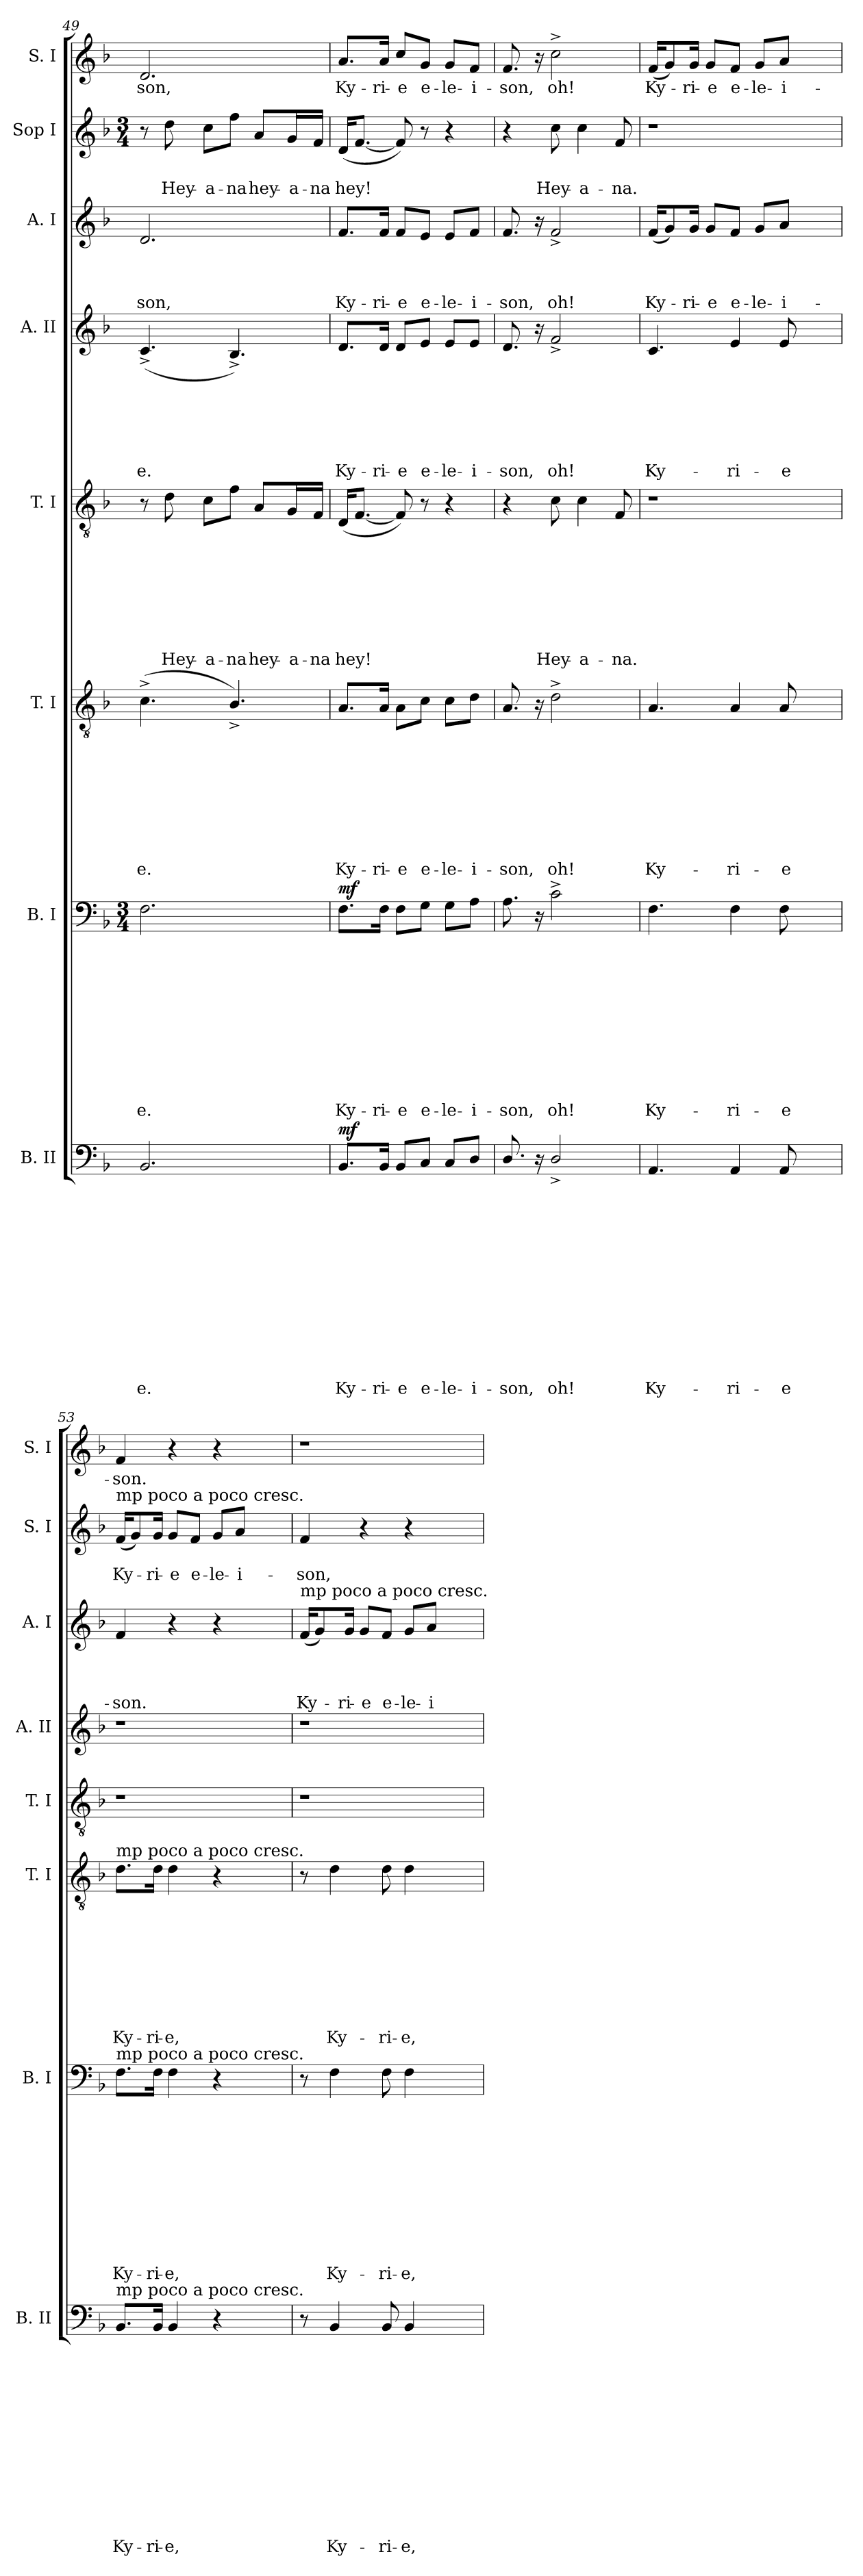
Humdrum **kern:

**kern	**text	**text	**text	**text	**text	**text	**text	**text	**text	**text	**text	**text	**text	**dynam	**kern	**text	**text	**text	**text	**text	**text	**text	**text	**text	**text	**text	**dynam	**kern	**text	**text	**text	**text	**text	**text	**text	**text	**text	**kern	**text	**text	**text	**text	**text	**text	**text	**text	**kern	**text	**text	**text	**text	**text	**text	**kern	**text	**text	**text	**text	**kern	**text	**text	**kern	**text
*part8	*part8	*part8	*part8	*part8	*part8	*part8	*part8	*part8	*part8	*part8	*part8	*part8	*part8	*part8	*part7	*part7	*part7	*part7	*part7	*part7	*part7	*part7	*part7	*part7	*part7	*part7	*part7	*part6	*part6	*part6	*part6	*part6	*part6	*part6	*part6	*part6	*part6	*part5	*part5	*part5	*part5	*part5	*part5	*part5	*part5	*part5	*part4	*part4	*part4	*part4	*part4	*part4	*part4	*part3	*part3	*part3	*part3	*part3	*part2	*part2	*part2	*part1	*part1
*staff8	*staff8	*staff8	*staff8	*staff8	*staff8	*staff8	*staff8	*staff8	*staff8	*staff8	*staff8	*staff8	*staff8	*staff8	*staff7	*staff7	*staff7	*staff7	*staff7	*staff7	*staff7	*staff7	*staff7	*staff7	*staff7	*staff7	*staff7	*staff6	*staff6	*staff6	*staff6	*staff6	*staff6	*staff6	*staff6	*staff6	*staff6	*staff5	*staff5	*staff5	*staff5	*staff5	*staff5	*staff5	*staff5	*staff5	*staff4	*staff4	*staff4	*staff4	*staff4	*staff4	*staff4	*staff3	*staff3	*staff3	*staff3	*staff3	*staff2	*staff2	*staff2	*staff1	*staff1
*I"B. II	*	*	*	*	*	*	*	*	*	*	*	*	*	*	*I"B. I	*	*	*	*	*	*	*	*	*	*	*	*	*I"T. I	*	*	*	*	*	*	*	*	*	*I"T. I	*	*	*	*	*	*	*	*	*I"A. II	*	*	*	*	*	*	*I"A. I	*	*	*	*	*I"Sop I	*	*	*I"S. I	*
*I'B. II	*	*	*	*	*	*	*	*	*	*	*	*	*	*	*I'B. I	*	*	*	*	*	*	*	*	*	*	*	*	*I'T. I	*	*	*	*	*	*	*	*	*	*I'T. I	*	*	*	*	*	*	*	*	*I'A. II	*	*	*	*	*	*	*I'A. I	*	*	*	*	*I'S. I	*	*	*I'S. I	*
*clefF4	*	*	*	*	*	*	*	*	*	*	*	*	*	*	*clefF4	*	*	*	*	*	*	*	*	*	*	*	*	*clefGv2	*	*	*	*	*	*	*	*	*	*clefGv2	*	*	*	*	*	*	*	*	*clefG2	*	*	*	*	*	*	*clefG2	*	*	*	*	*clefG2	*	*	*clefG2	*
*k[b-]	*	*	*	*	*	*	*	*	*	*	*	*	*	*	*k[b-]	*	*	*	*	*	*	*	*	*	*	*	*	*k[b-]	*	*	*	*	*	*	*	*	*	*k[b-]	*	*	*	*	*	*	*	*	*k[b-]	*	*	*	*	*	*	*k[b-]	*	*	*	*	*k[b-]	*	*	*k[b-]	*
*F:	*	*	*	*	*	*	*	*	*	*	*	*	*	*	*F:	*	*	*	*	*	*	*	*	*	*	*	*	*F:	*	*	*	*	*	*	*	*	*	*F:	*	*	*	*	*	*	*	*	*F:	*	*	*	*	*	*	*F:	*	*	*	*	*F:	*	*	*F:	*
*	*	*	*	*	*	*	*	*	*	*	*	*	*	*	*M3/4	*	*	*	*	*	*	*	*	*	*	*	*	*	*	*	*	*	*	*	*	*	*	*	*	*	*	*	*	*	*	*	*	*	*	*	*	*	*	*	*	*	*	*	*M3/4	*	*	*	*
=49	=49	=49	=49	=49	=49	=49	=49	=49	=49	=49	=49	=49	=49	=49	=49	=49	=49	=49	=49	=49	=49	=49	=49	=49	=49	=49	=49	=49	=49	=49	=49	=49	=49	=49	=49	=49	=49	=49	=49	=49	=49	=49	=49	=49	=49	=49	=49	=49	=49	=49	=49	=49	=49	=49	=49	=49	=49	=49	=49	=49	=49	=49	=49
!	!	!	!	!	!	!	!	!	!	!	!	!	!LO:LY:b	!	!	!	!	!	!	!	!	!	!	!	!	!LO:LY:b	!	!	!	!	!	!	!	!	!	!	!LO:LY:b	!	!	!	!	!	!	!	!	!	!	!	!	!	!	!	!LO:LY:b	!	!	!	!	!LO:LY:b	!	!	!	!	!LO:LY:b
2.BB-/	.	.	.	.	.	.	.	.	.	.	.	.	-e.	.	2.F\	.	.	.	.	.	.	.	.	.	.	-e.	.	(>4.c^>\	.	.	.	.	.	.	.	.	-e.	8r	.	.	.	.	.	.	.	.	(<4.c^</	.	.	.	.	.	-e.	2.d/	.	.	.	-son,	8r	.	.	2.d/	-son,
!	!	!	!	!	!	!	!	!	!	!	!	!	!	!	!	!	!	!	!	!	!	!	!	!	!	!	!	!	!	!	!	!	!	!	!	!	!	!	!	!	!	!	!	!	!	!LO:LY:b	!	!	!	!	!	!	!	!	!	!	!	!	!	!	!LO:LY:b	!	!
.	.	.	.	.	.	.	.	.	.	.	.	.	.	.	.	.	.	.	.	.	.	.	.	.	.	.	.	.	.	.	.	.	.	.	.	.	.	8d\	.	.	.	.	.	.	.	Hey-	.	.	.	.	.	.	.	.	.	.	.	.	8dd\	.	Hey-	.	.
!	!	!	!	!	!	!	!	!	!	!	!	!	!	!	!	!	!	!	!	!	!	!	!	!	!	!	!	!	!	!	!	!	!	!	!	!	!	!	!	!	!	!	!	!	!	!LO:LY:b:rj	!	!	!	!	!	!	!	!	!	!	!	!	!	!	!LO:LY:b:rj	!	!
.	.	.	.	.	.	.	.	.	.	.	.	.	.	.	.	.	.	.	.	.	.	.	.	.	.	.	.	.	.	.	.	.	.	.	.	.	.	8c\L	.	.	.	.	.	.	.	-a-	.	.	.	.	.	.	.	.	.	.	.	.	8cc\L	.	-a-	.	.
!	!	!	!	!	!	!	!	!	!	!	!	!	!	!	!	!	!	!	!	!	!	!	!	!	!	!	!	!	!	!	!	!	!	!	!	!	!	!	!	!	!	!	!	!	!	!LO:LY:b	!	!	!	!	!	!	!	!	!	!	!	!	!	!	!LO:LY:b	!	!
.	.	.	.	.	.	.	.	.	.	.	.	.	.	.	.	.	.	.	.	.	.	.	.	.	.	.	.	4.B-^>/)	.	.	.	.	.	.	.	.	.	8f\J	.	.	.	.	.	.	.	-na	4.B-^</)	.	.	.	.	.	.	.	.	.	.	.	8ff\J	.	-na	.	.
!	!	!	!	!	!	!	!	!	!	!	!	!	!	!	!	!	!	!	!	!	!	!	!	!	!	!	!	!	!	!	!	!	!	!	!	!	!	!	!	!	!	!	!	!	!	!LO:LY:b	!	!	!	!	!	!	!	!	!	!	!	!	!	!	!LO:LY:b	!	!
.	.	.	.	.	.	.	.	.	.	.	.	.	.	.	.	.	.	.	.	.	.	.	.	.	.	.	.	.	.	.	.	.	.	.	.	.	.	8A/L	.	.	.	.	.	.	.	hey-	.	.	.	.	.	.	.	.	.	.	.	.	8a/L	.	hey-	.	.
!	!	!	!	!	!	!	!	!	!	!	!	!	!	!	!	!	!	!	!	!	!	!	!	!	!	!	!	!	!	!	!	!	!	!	!	!	!	!	!	!	!	!	!	!	!	!LO:LY:b	!	!	!	!	!	!	!	!	!	!	!	!	!	!	!LO:LY:b	!	!
.	.	.	.	.	.	.	.	.	.	.	.	.	.	.	.	.	.	.	.	.	.	.	.	.	.	.	.	.	.	.	.	.	.	.	.	.	.	16G/L	.	.	.	.	.	.	.	-a-	.	.	.	.	.	.	.	.	.	.	.	.	16g/L	.	-a-	.	.
!	!	!	!	!	!	!	!	!	!	!	!	!	!	!	!	!	!	!	!	!	!	!	!	!	!	!	!	!	!	!	!	!	!	!	!	!	!	!	!	!	!	!	!	!	!	!LO:LY:b:rj	!	!	!	!	!	!	!	!	!	!	!	!	!	!	!LO:LY:b:rj	!	!
.	.	.	.	.	.	.	.	.	.	.	.	.	.	.	.	.	.	.	.	.	.	.	.	.	.	.	.	.	.	.	.	.	.	.	.	.	.	16F/JJ	.	.	.	.	.	.	.	-na	.	.	.	.	.	.	.	.	.	.	.	.	16f/JJ	.	-na	.	.
=50	=50	=50	=50	=50	=50	=50	=50	=50	=50	=50	=50	=50	=50	=50	=50	=50	=50	=50	=50	=50	=50	=50	=50	=50	=50	=50	=50	=50	=50	=50	=50	=50	=50	=50	=50	=50	=50	=50	=50	=50	=50	=50	=50	=50	=50	=50	=50	=50	=50	=50	=50	=50	=50	=50	=50	=50	=50	=50	=50	=50	=50	=50	=50
!	!	!	!	!	!	!	!	!	!	!	!	!	!LO:LY:b	!LO:DY:a	!	!	!	!	!	!	!	!	!	!	!	!LO:LY:b	!LO:DY:a	!	!	!	!	!	!	!	!	!	!LO:LY:b	!	!	!	!	!	!	!	!	!LO:LY:b	!	!	!	!	!	!	!LO:LY:b	!	!	!	!	!LO:LY:b	!	!	!LO:LY:b	!	!LO:LY:b
8.BB-/L	.	.	.	.	.	.	.	.	.	.	.	.	Ky-	mf	8.F\L	.	.	.	.	.	.	.	.	.	.	Ky-	mf	8.A/L	.	.	.	.	.	.	.	.	Ky-	(<16D/KL	.	.	.	.	.	.	.	hey!	8.d/L	.	.	.	.	.	Ky-	8.f/L	.	.	.	Ky-	(<16d/KL	.	hey!	8.a/L	Ky-
.	.	.	.	.	.	.	.	.	.	.	.	.	.	.	.	.	.	.	.	.	.	.	.	.	.	.	.	.	.	.	.	.	.	.	.	.	.	[<8.F/J	.	.	.	.	.	.	.	.	.	.	.	.	.	.	.	.	.	.	.	.	[<8.f/J	.	.	.	.
!	!	!	!	!	!	!	!	!	!	!	!	!	!LO:LY:b	!	!	!	!	!	!	!	!	!	!	!	!	!LO:LY:b	!	!	!	!	!	!	!	!	!	!	!LO:LY:b	!	!	!	!	!	!	!	!	!	!	!	!	!	!	!	!LO:LY:b	!	!	!	!	!LO:LY:b	!	!	!	!	!LO:LY:b
16BB-/Jk	.	.	.	.	.	.	.	.	.	.	.	.	-ri-	.	16F\Jk	.	.	.	.	.	.	.	.	.	.	-ri-	.	16A/Jk	.	.	.	.	.	.	.	.	-ri-	.	.	.	.	.	.	.	.	.	16d/Jk	.	.	.	.	.	-ri-	16f/Jk	.	.	.	-ri-	.	.	.	16a/Jk	-ri-
!	!	!	!	!	!	!	!	!	!	!	!	!	!LO:LY:b	!	!	!	!	!	!	!	!	!	!	!	!	!LO:LY:b	!	!	!	!	!	!	!	!	!	!	!LO:LY:b	!	!	!	!	!	!	!	!	!	!	!	!	!	!	!	!LO:LY:b	!	!	!	!	!LO:LY:b	!	!	!	!	!LO:LY:b
8BB-/L	.	.	.	.	.	.	.	.	.	.	.	.	-e	.	8F\L	.	.	.	.	.	.	.	.	.	.	-e	.	8A\L	.	.	.	.	.	.	.	.	-e	8F/])	.	.	.	.	.	.	.	.	8d/L	.	.	.	.	.	-e	8f/L	.	.	.	-e	8f/])	.	.	8cc/L	-e
!	!	!	!	!	!	!	!	!	!	!	!	!	!LO:LY:b	!	!	!	!	!	!	!	!	!	!	!	!	!LO:LY:b	!	!	!	!	!	!	!	!	!	!	!LO:LY:b	!	!	!	!	!	!	!	!	!	!	!	!	!	!	!	!LO:LY:b	!	!	!	!	!LO:LY:b	!	!	!	!	!LO:LY:b
8C/J	.	.	.	.	.	.	.	.	.	.	.	.	e-	.	8G\J	.	.	.	.	.	.	.	.	.	.	e-	.	8c\J	.	.	.	.	.	.	.	.	e-	8r	.	.	.	.	.	.	.	.	8e/J	.	.	.	.	.	e-	8e/J	.	.	.	e-	8r	.	.	8g/J	e-
!	!	!	!	!	!	!	!	!	!	!	!	!	!LO:LY:b	!	!	!	!	!	!	!	!	!	!	!	!	!LO:LY:b	!	!	!	!	!	!	!	!	!	!	!LO:LY:b	!	!	!	!	!	!	!	!	!	!	!	!	!	!	!	!LO:LY:b	!	!	!	!	!LO:LY:b	!	!	!	!	!LO:LY:b
8C/L	.	.	.	.	.	.	.	.	.	.	.	.	-le-	.	8G\L	.	.	.	.	.	.	.	.	.	.	-le-	.	8c\L	.	.	.	.	.	.	.	.	-le-	4r	.	.	.	.	.	.	.	.	8e/L	.	.	.	.	.	-le-	8e/L	.	.	.	-le-	4r	.	.	8g/L	-le-
!	!	!	!	!	!	!	!	!	!	!	!	!	!LO:LY:b	!	!	!	!	!	!	!	!	!	!	!	!	!LO:LY:b	!	!	!	!	!	!	!	!	!	!	!LO:LY:b	!	!	!	!	!	!	!	!	!	!	!	!	!	!	!	!LO:LY:b	!	!	!	!	!LO:LY:b	!	!	!	!	!LO:LY:b
8D/J	.	.	.	.	.	.	.	.	.	.	.	.	-i-	.	8A\J	.	.	.	.	.	.	.	.	.	.	-i-	.	8d\J	.	.	.	.	.	.	.	.	-i-	.	.	.	.	.	.	.	.	.	8e/J	.	.	.	.	.	-i-	8f/J	.	.	.	-i-	.	.	.	8f/J	-i-
=51	=51	=51	=51	=51	=51	=51	=51	=51	=51	=51	=51	=51	=51	=51	=51	=51	=51	=51	=51	=51	=51	=51	=51	=51	=51	=51	=51	=51	=51	=51	=51	=51	=51	=51	=51	=51	=51	=51	=51	=51	=51	=51	=51	=51	=51	=51	=51	=51	=51	=51	=51	=51	=51	=51	=51	=51	=51	=51	=51	=51	=51	=51	=51
!	!	!	!	!	!	!	!	!	!	!	!	!	!LO:LY:b	!	!	!	!	!	!	!	!	!	!	!	!	!LO:LY:b	!	!	!	!	!	!	!	!	!	!	!LO:LY:b	!	!	!	!	!	!	!	!	!	!	!	!	!	!	!	!LO:LY:b	!	!	!	!	!LO:LY:b	!	!	!	!	!LO:LY:b
8.D/	.	.	.	.	.	.	.	.	.	.	.	.	-son,	.	8.A\	.	.	.	.	.	.	.	.	.	.	-son,	.	8.A/	.	.	.	.	.	.	.	.	-son,	4r	.	.	.	.	.	.	.	.	8.d/	.	.	.	.	.	-son,	8.f/	.	.	.	-son,	4r	.	.	8.f/	-son,
16rC	.	.	.	.	.	.	.	.	.	.	.	.	.	.	16rC	.	.	.	.	.	.	.	.	.	.	.	.	16rA	.	.	.	.	.	.	.	.	.	.	.	.	.	.	.	.	.	.	16ra	.	.	.	.	.	.	16ra	.	.	.	.	.	.	.	16ra	.
!	!	!	!	!	!	!	!	!	!	!	!	!	!LO:LY:b	!	!	!	!	!	!	!	!	!	!	!	!	!LO:LY:b	!	!	!	!	!	!	!	!	!	!	!LO:LY:b	!	!	!	!	!	!	!	!	!LO:LY:b	!	!	!	!	!	!	!LO:LY:b	!	!	!	!	!LO:LY:b	!	!	!LO:LY:b	!	!LO:LY:b
2D^>/	.	.	.	.	.	.	.	.	.	.	.	.	oh!	.	2c^>\	.	.	.	.	.	.	.	.	.	.	oh!	.	2d^>\	.	.	.	.	.	.	.	.	oh!	8c\	.	.	.	.	.	.	.	Hey-	2f^</	.	.	.	.	.	oh!	2f^</	.	.	.	oh!	8cc\	.	Hey-	2cc^>\	oh!
!	!	!	!	!	!	!	!	!	!	!	!	!	!	!	!	!	!	!	!	!	!	!	!	!	!	!	!	!	!	!	!	!	!	!	!	!	!	!	!	!	!	!	!	!	!	!LO:LY:b:rj	!	!	!	!	!	!	!	!	!	!	!	!	!	!	!LO:LY:b:rj	!	!
.	.	.	.	.	.	.	.	.	.	.	.	.	.	.	.	.	.	.	.	.	.	.	.	.	.	.	.	.	.	.	.	.	.	.	.	.	.	4c\	.	.	.	.	.	.	.	-a-	.	.	.	.	.	.	.	.	.	.	.	.	4cc\	.	-a-	.	.
!	!	!	!	!	!	!	!	!	!	!	!	!	!	!	!	!	!	!	!	!	!	!	!	!	!	!	!	!	!	!	!	!	!	!	!	!	!	!	!	!	!	!	!	!	!	!LO:LY:b	!	!	!	!	!	!	!	!	!	!	!	!	!	!	!LO:LY:b	!	!
.	.	.	.	.	.	.	.	.	.	.	.	.	.	.	.	.	.	.	.	.	.	.	.	.	.	.	.	.	.	.	.	.	.	.	.	.	.	8F/	.	.	.	.	.	.	.	-na.	.	.	.	.	.	.	.	.	.	.	.	.	8f/	.	-na.	.	.
=52	=52	=52	=52	=52	=52	=52	=52	=52	=52	=52	=52	=52	=52	=52	=52	=52	=52	=52	=52	=52	=52	=52	=52	=52	=52	=52	=52	=52	=52	=52	=52	=52	=52	=52	=52	=52	=52	=52	=52	=52	=52	=52	=52	=52	=52	=52	=52	=52	=52	=52	=52	=52	=52	=52	=52	=52	=52	=52	=52	=52	=52	=52	=52
!	!	!	!	!	!	!	!	!	!	!	!	!	!LO:LY:b	!	!	!	!	!	!	!	!	!	!	!	!	!LO:LY:b	!	!	!	!	!	!	!	!	!	!	!LO:LY:b	!LO:N:vis=1	!	!	!	!	!	!	!	!	!	!	!	!	!	!	!LO:LY:b	!	!	!	!	!LO:LY:b	!LO:N:vis=1	!	!	!	!LO:LY:b
4.AA/	.	.	.	.	.	.	.	.	.	.	.	.	Ky-	.	4.F\	.	.	.	.	.	.	.	.	.	.	Ky-	.	4.A/	.	.	.	.	.	.	.	.	Ky-	1r	.	.	.	.	.	.	.	.	4.c/	.	.	.	.	.	Ky-	(<16f/KL	.	.	.	Ky-	2.r	.	.	(<16f/KL	Ky-
.	.	.	.	.	.	.	.	.	.	.	.	.	.	.	.	.	.	.	.	.	.	.	.	.	.	.	.	.	.	.	.	.	.	.	.	.	.	.	.	.	.	.	.	.	.	.	.	.	.	.	.	.	.	8g/)	.	.	.	.	.	.	.	8g/)	.
!	!	!	!	!	!	!	!	!	!	!	!	!	!	!	!	!	!	!	!	!	!	!	!	!	!	!	!	!	!	!	!	!	!	!	!	!	!	!	!	!	!	!	!	!	!	!	!	!	!	!	!	!	!	!	!	!	!	!LO:LY:b	!	!	!	!	!LO:LY:b
.	.	.	.	.	.	.	.	.	.	.	.	.	.	.	.	.	.	.	.	.	.	.	.	.	.	.	.	.	.	.	.	.	.	.	.	.	.	.	.	.	.	.	.	.	.	.	.	.	.	.	.	.	.	16g/Jk	.	.	.	-ri-	.	.	.	16g/Jk	-ri-
!	!	!	!	!	!	!	!	!	!	!	!	!	!	!	!	!	!	!	!	!	!	!	!	!	!	!	!	!	!	!	!	!	!	!	!	!	!	!	!	!	!	!	!	!	!	!	!	!	!	!	!	!	!	!	!	!	!	!LO:LY:b	!	!	!	!	!LO:LY:b
.	.	.	.	.	.	.	.	.	.	.	.	.	.	.	.	.	.	.	.	.	.	.	.	.	.	.	.	.	.	.	.	.	.	.	.	.	.	.	.	.	.	.	.	.	.	.	.	.	.	.	.	.	.	8g/L	.	.	.	-e	.	.	.	8g/L	-e
!	!	!	!	!	!	!	!	!	!	!	!	!	!LO:LY:b	!	!	!	!	!	!	!	!	!	!	!	!	!LO:LY:b	!	!	!	!	!	!	!	!	!	!	!LO:LY:b	!	!	!	!	!	!	!	!	!	!	!	!	!	!	!	!LO:LY:b	!	!	!	!	!LO:LY:b	!	!	!	!	!LO:LY:b
4AA/	.	.	.	.	.	.	.	.	.	.	.	.	-ri-	.	4F\	.	.	.	.	.	.	.	.	.	.	-ri-	.	4A/	.	.	.	.	.	.	.	.	-ri-	.	.	.	.	.	.	.	.	.	4e/	.	.	.	.	.	-ri-	8f/J	.	.	.	e-	.	.	.	8f/J	e-
!	!	!	!	!	!	!	!	!	!	!	!	!	!	!	!	!	!	!	!	!	!	!	!	!	!	!	!	!	!	!	!	!	!	!	!	!	!	!	!	!	!	!	!	!	!	!	!	!	!	!	!	!	!	!	!	!	!	!LO:LY:b	!	!	!	!	!LO:LY:b
.	.	.	.	.	.	.	.	.	.	.	.	.	.	.	.	.	.	.	.	.	.	.	.	.	.	.	.	.	.	.	.	.	.	.	.	.	.	.	.	.	.	.	.	.	.	.	.	.	.	.	.	.	.	8g/L	.	.	.	-le-	.	.	.	8g/L	-le-
!	!	!	!	!	!	!	!	!	!	!	!	!	!LO:LY:b	!	!	!	!	!	!	!	!	!	!	!	!	!LO:LY:b	!	!	!	!	!	!	!	!	!	!	!LO:LY:b	!	!	!	!	!	!	!	!	!	!	!	!	!	!	!	!LO:LY:b	!	!	!	!	!LO:LY:b	!	!	!	!	!LO:LY:b
8AA/	.	.	.	.	.	.	.	.	.	.	.	.	-e	.	8F\	.	.	.	.	.	.	.	.	.	.	-e	.	8A/	.	.	.	.	.	.	.	.	-e	.	.	.	.	.	.	.	.	.	8e/	.	.	.	.	.	-e	8a/J	.	.	.	-i-	.	.	.	8a/J	-i-
4ryy	.	.	.	.	.	.	.	.	.	.	.	.	.	.	4ryy	.	.	.	.	.	.	.	.	.	.	.	.	4ryy	.	.	.	.	.	.	.	.	.	.	.	.	.	.	.	.	.	.	4ryy	.	.	.	.	.	.	4ryy	.	.	.	.	4ryy	.	.	4ryy	.
!!LO:PB:g=z
=53	=53	=53	=53	=53	=53	=53	=53	=53	=53	=53	=53	=53	=53	=53	=53	=53	=53	=53	=53	=53	=53	=53	=53	=53	=53	=53	=53	=53	=53	=53	=53	=53	=53	=53	=53	=53	=53	=53	=53	=53	=53	=53	=53	=53	=53	=53	=53	=53	=53	=53	=53	=53	=53	=53	=53	=53	=53	=53	=53	=53	=53	=53	=53
!	!	!	!	!	!	!	!	!	!	!	!	!	!	!	!	!	!	!	!	!	!	!	!	!	!	!	!	!	!	!	!	!	!	!	!	!	!	!	!	!	!	!	!	!	!	!	!	!	!	!	!	!	!	!	!	!	!	!	!LO:TX:a:t=mp poco a poco cresc.	!	!	!	!
!	!	!	!	!	!	!	!	!	!	!	!	!	!	!	!	!	!	!	!	!	!	!	!	!	!	!	!	!LO:TX:a:t=mp poco a poco cresc.	!	!	!	!	!	!	!	!	!	!	!	!	!	!	!	!	!	!	!	!	!	!	!	!	!	!	!	!	!	!	!	!	!	!	!
!	!	!	!	!	!	!	!	!	!	!	!	!	!	!	!LO:TX:a:t=mp poco a poco cresc.	!	!	!	!	!	!	!	!	!	!	!	!	!	!	!	!	!	!	!	!	!	!	!	!	!	!	!	!	!	!	!	!	!	!	!	!	!	!	!	!	!	!	!	!	!	!	!	!
!LO:TX:a:t=mp poco a poco cresc.	!	!	!	!	!	!	!	!	!	!	!	!	!	!	!	!	!	!	!	!	!	!	!	!	!	!	!	!	!	!	!	!	!	!	!	!	!	!	!	!	!	!	!	!	!	!	!	!	!	!	!	!	!	!	!	!	!	!	!	!	!	!	!
!	!	!	!	!	!	!	!	!	!	!	!	!	!LO:LY:b	!	!	!	!	!	!	!	!	!	!	!	!	!LO:LY:b	!	!	!	!	!	!	!	!	!	!	!LO:LY:b	!LO:N:vis=1	!	!	!	!	!	!	!	!	!LO:N:vis=1	!	!	!	!	!	!	!	!	!	!	!LO:LY:b	!	!	!LO:LY:b	!	!LO:LY:b
8.BB-/L	.	.	.	.	.	.	.	.	.	.	.	.	Ky-	.	8.F\L	.	.	.	.	.	.	.	.	.	.	Ky-	.	8.d\L	.	.	.	.	.	.	.	.	Ky-	1r	.	.	.	.	.	.	.	.	1r	.	.	.	.	.	.	4f/	.	.	.	-son.	(<16f/KL	.	Ky-	4f/	-son.
.	.	.	.	.	.	.	.	.	.	.	.	.	.	.	.	.	.	.	.	.	.	.	.	.	.	.	.	.	.	.	.	.	.	.	.	.	.	.	.	.	.	.	.	.	.	.	.	.	.	.	.	.	.	.	.	.	.	.	8g/)	.	.	.	.
!	!	!	!	!	!	!	!	!	!	!	!	!	!LO:LY:b	!	!	!	!	!	!	!	!	!	!	!	!	!LO:LY:b	!	!	!	!	!	!	!	!	!	!	!LO:LY:b	!	!	!	!	!	!	!	!	!	!	!	!	!	!	!	!	!	!	!	!	!	!	!	!LO:LY:b	!	!
16BB-/Jk	.	.	.	.	.	.	.	.	.	.	.	.	-ri-	.	16F\Jk	.	.	.	.	.	.	.	.	.	.	-ri-	.	16d\Jk	.	.	.	.	.	.	.	.	-ri-	.	.	.	.	.	.	.	.	.	.	.	.	.	.	.	.	.	.	.	.	.	16g/Jk	.	-ri-	.	.
!	!	!	!	!	!	!	!	!	!	!	!	!	!LO:LY:b:rj	!	!	!	!	!	!	!	!	!	!	!	!	!LO:LY:b:rj	!	!	!	!	!	!	!	!	!	!	!LO:LY:b:rj	!	!	!	!	!	!	!	!	!	!	!	!	!	!	!	!	!	!	!	!	!	!	!	!LO:LY:b	!	!
4BB-/	.	.	.	.	.	.	.	.	.	.	.	.	-e,	.	4F\	.	.	.	.	.	.	.	.	.	.	-e,	.	4d\	.	.	.	.	.	.	.	.	-e,	.	.	.	.	.	.	.	.	.	.	.	.	.	.	.	.	4r	.	.	.	.	8g/L	.	-e	4r	.
!	!	!	!	!	!	!	!	!	!	!	!	!	!	!	!	!	!	!	!	!	!	!	!	!	!	!	!	!	!	!	!	!	!	!	!	!	!	!	!	!	!	!	!	!	!	!	!	!	!	!	!	!	!	!	!	!	!	!	!	!	!LO:LY:b	!	!
.	.	.	.	.	.	.	.	.	.	.	.	.	.	.	.	.	.	.	.	.	.	.	.	.	.	.	.	.	.	.	.	.	.	.	.	.	.	.	.	.	.	.	.	.	.	.	.	.	.	.	.	.	.	.	.	.	.	.	8f/J	.	e-	.	.
!	!	!	!	!	!	!	!	!	!	!	!	!	!	!	!	!	!	!	!	!	!	!	!	!	!	!	!	!	!	!	!	!	!	!	!	!	!	!	!	!	!	!	!	!	!	!	!	!	!	!	!	!	!	!	!	!	!	!	!	!	!LO:LY:b	!	!
4r	.	.	.	.	.	.	.	.	.	.	.	.	.	.	4r	.	.	.	.	.	.	.	.	.	.	.	.	4r	.	.	.	.	.	.	.	.	.	.	.	.	.	.	.	.	.	.	.	.	.	.	.	.	.	4r	.	.	.	.	8g/L	.	-le-	4r	.
!	!	!	!	!	!	!	!	!	!	!	!	!	!	!	!	!	!	!	!	!	!	!	!	!	!	!	!	!	!	!	!	!	!	!	!	!	!	!	!	!	!	!	!	!	!	!	!	!	!	!	!	!	!	!	!	!	!	!	!	!	!LO:LY:b	!	!
.	.	.	.	.	.	.	.	.	.	.	.	.	.	.	.	.	.	.	.	.	.	.	.	.	.	.	.	.	.	.	.	.	.	.	.	.	.	.	.	.	.	.	.	.	.	.	.	.	.	.	.	.	.	.	.	.	.	.	8a/J	.	-i-	.	.
4ryy	.	.	.	.	.	.	.	.	.	.	.	.	.	.	4ryy	.	.	.	.	.	.	.	.	.	.	.	.	4ryy	.	.	.	.	.	.	.	.	.	.	.	.	.	.	.	.	.	.	.	.	.	.	.	.	.	4ryy	.	.	.	.	4ryy	.	.	4ryy	.
=54	=54	=54	=54	=54	=54	=54	=54	=54	=54	=54	=54	=54	=54	=54	=54	=54	=54	=54	=54	=54	=54	=54	=54	=54	=54	=54	=54	=54	=54	=54	=54	=54	=54	=54	=54	=54	=54	=54	=54	=54	=54	=54	=54	=54	=54	=54	=54	=54	=54	=54	=54	=54	=54	=54	=54	=54	=54	=54	=54	=54	=54	=54	=54
!	!	!	!	!	!	!	!	!	!	!	!	!	!	!	!	!	!	!	!	!	!	!	!	!	!	!	!	!	!	!	!	!	!	!	!	!	!	!	!	!	!	!	!	!	!	!	!	!	!	!	!	!	!	!LO:TX:a:t=mp poco a poco cresc.	!	!	!	!	!	!	!	!	!
!	!	!	!	!	!	!	!	!	!	!	!	!	!	!	!	!	!	!	!	!	!	!	!	!	!	!	!	!	!	!	!	!	!	!	!	!	!	!LO:N:vis=1	!	!	!	!	!	!	!	!	!LO:N:vis=1	!	!	!	!	!	!	!	!	!	!	!LO:LY:b	!	!	!LO:LY:b	!LO:N:vis=1	!
8r	.	.	.	.	.	.	.	.	.	.	.	.	.	.	8r	.	.	.	.	.	.	.	.	.	.	.	.	8r	.	.	.	.	.	.	.	.	.	1r	.	.	.	.	.	.	.	.	1r	.	.	.	.	.	.	(<16f/KL	.	.	.	Ky-	4f/	.	-son,	1r	.
.	.	.	.	.	.	.	.	.	.	.	.	.	.	.	.	.	.	.	.	.	.	.	.	.	.	.	.	.	.	.	.	.	.	.	.	.	.	.	.	.	.	.	.	.	.	.	.	.	.	.	.	.	.	8g/)	.	.	.	.	.	.	.	.	.
!	!	!	!	!	!	!	!	!	!	!	!	!	!LO:LY:b	!	!	!	!	!	!	!	!	!	!	!	!	!LO:LY:b	!	!	!	!	!	!	!	!	!	!	!LO:LY:b	!	!	!	!	!	!	!	!	!	!	!	!	!	!	!	!	!	!	!	!	!	!	!	!	!	!
4BB-/	.	.	.	.	.	.	.	.	.	.	.	.	Ky-	.	4F\	.	.	.	.	.	.	.	.	.	.	Ky-	.	4d\	.	.	.	.	.	.	.	.	Ky-	.	.	.	.	.	.	.	.	.	.	.	.	.	.	.	.	.	.	.	.	.	.	.	.	.	.
!	!	!	!	!	!	!	!	!	!	!	!	!	!	!	!	!	!	!	!	!	!	!	!	!	!	!	!	!	!	!	!	!	!	!	!	!	!	!	!	!	!	!	!	!	!	!	!	!	!	!	!	!	!	!	!	!	!	!LO:LY:b	!	!	!	!	!
.	.	.	.	.	.	.	.	.	.	.	.	.	.	.	.	.	.	.	.	.	.	.	.	.	.	.	.	.	.	.	.	.	.	.	.	.	.	.	.	.	.	.	.	.	.	.	.	.	.	.	.	.	.	16g/Jk	.	.	.	-ri-	.	.	.	.	.
!	!	!	!	!	!	!	!	!	!	!	!	!	!	!	!	!	!	!	!	!	!	!	!	!	!	!	!	!	!	!	!	!	!	!	!	!	!	!	!	!	!	!	!	!	!	!	!	!	!	!	!	!	!	!	!	!	!	!LO:LY:b:rj	!	!	!	!	!
.	.	.	.	.	.	.	.	.	.	.	.	.	.	.	.	.	.	.	.	.	.	.	.	.	.	.	.	.	.	.	.	.	.	.	.	.	.	.	.	.	.	.	.	.	.	.	.	.	.	.	.	.	.	8g/L	.	.	.	-e	4r	.	.	.	.
!	!	!	!	!	!	!	!	!	!	!	!	!	!LO:LY:b	!	!	!	!	!	!	!	!	!	!	!	!	!LO:LY:b	!	!	!	!	!	!	!	!	!	!	!LO:LY:b	!	!	!	!	!	!	!	!	!	!	!	!	!	!	!	!	!	!	!	!	!LO:LY:b	!	!	!	!	!
8BB-/	.	.	.	.	.	.	.	.	.	.	.	.	-ri-	.	8F\	.	.	.	.	.	.	.	.	.	.	-ri-	.	8d\	.	.	.	.	.	.	.	.	-ri-	.	.	.	.	.	.	.	.	.	.	.	.	.	.	.	.	8f/J	.	.	.	e-	.	.	.	.	.
!	!	!	!	!	!	!	!	!	!	!	!	!	!LO:LY:b	!	!	!	!	!	!	!	!	!	!	!	!	!LO:LY:b	!	!	!	!	!	!	!	!	!	!	!LO:LY:b	!	!	!	!	!	!	!	!	!	!	!	!	!	!	!	!	!	!	!	!	!LO:LY:b	!	!	!	!	!
4BB-/	.	.	.	.	.	.	.	.	.	.	.	.	-e,	.	4F\	.	.	.	.	.	.	.	.	.	.	-e,	.	4d\	.	.	.	.	.	.	.	.	-e,	.	.	.	.	.	.	.	.	.	.	.	.	.	.	.	.	8g/L	.	.	.	-le-	4r	.	.	.	.
!	!	!	!	!	!	!	!	!	!	!	!	!	!	!	!	!	!	!	!	!	!	!	!	!	!	!	!	!	!	!	!	!	!	!	!	!	!	!	!	!	!	!	!	!	!	!	!	!	!	!	!	!	!	!	!	!	!	!LO:LY:b	!	!	!	!	!
.	.	.	.	.	.	.	.	.	.	.	.	.	.	.	.	.	.	.	.	.	.	.	.	.	.	.	.	.	.	.	.	.	.	.	.	.	.	.	.	.	.	.	.	.	.	.	.	.	.	.	.	.	.	8a/J	.	.	.	-i-	.	.	.	.	.
4ryy	.	.	.	.	.	.	.	.	.	.	.	.	.	.	4ryy	.	.	.	.	.	.	.	.	.	.	.	.	4ryy	.	.	.	.	.	.	.	.	.	.	.	.	.	.	.	.	.	.	.	.	.	.	.	.	.	4ryy	.	.	.	.	4ryy	.	.	.	.
=	=	=	=	=	=	=	=	=	=	=	=	=	=	=	=	=	=	=	=	=	=	=	=	=	=	=	=	=	=	=	=	=	=	=	=	=	=	=	=	=	=	=	=	=	=	=	=	=	=	=	=	=	=	=	=	=	=	=	=	=	=	=	=
*-	*-	*-	*-	*-	*-	*-	*-	*-	*-	*-	*-	*-	*-	*-	*-	*-	*-	*-	*-	*-	*-	*-	*-	*-	*-	*-	*-	*-	*-	*-	*-	*-	*-	*-	*-	*-	*-	*-	*-	*-	*-	*-	*-	*-	*-	*-	*-	*-	*-	*-	*-	*-	*-	*-	*-	*-	*-	*-	*-	*-	*-	*-	*-
